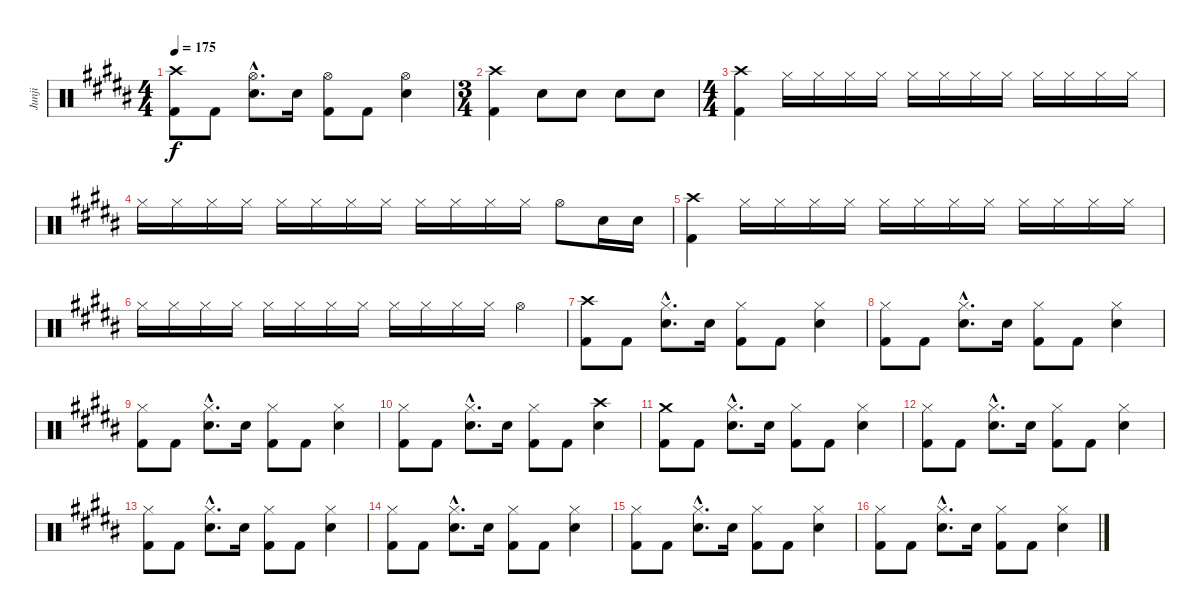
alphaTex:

\track ("Junji" "Junji") {instrument percussion}
\staff {score}
\articulation defaults
\ts (4 4)
\tempo 175
\clef neutral
\ks b
("Crash high (hit)" "Kick (hit) 2").8{dy f} "Kick (hit) 2".8 ("Hi-Hat (open)"{hac} "Snare (hit) 2"{hac}).8{d} "Snare (hit) 2".16 ("Hi-Hat (open)" "Kick (hit) 2").8 "Kick (hit) 2".8 ("Hi-Hat (open)" "Snare (hit) 2").4 |
\ts (3 4)
("Crash high (hit)" "Kick (hit) 2").4 "Snare (hit) 2".8 "Snare (hit) 2".8 "Snare (hit) 2".8 "Snare (hit) 2".8 |
\ts (4 4)
("Crash high (hit)" "Kick (hit) 2").4 "Hi-Hat (closed)".16 "Hi-Hat (closed)".16 "Hi-Hat (closed)".16 "Hi-Hat (closed)".16 "Hi-Hat (closed)".16 "Hi-Hat (closed)".16 "Hi-Hat (closed)".16 "Hi-Hat (closed)".16 "Hi-Hat (closed)".16 "Hi-Hat (closed)".16 "Hi-Hat (closed)".16 "Hi-Hat (closed)".16 |
"Hi-Hat (closed)".16 "Hi-Hat (closed)".16 "Hi-Hat (closed)".16 "Hi-Hat (closed)".16 "Hi-Hat (closed)".16 "Hi-Hat (closed)".16 "Hi-Hat (closed)".16 "Hi-Hat (closed)".16 "Hi-Hat (closed)".16 "Hi-Hat (closed)".16 "Hi-Hat (closed)".16 "Hi-Hat (closed)".16 "Hi-Hat (open)".8 "Snare (hit) 2".16 "Snare (hit) 2".16 |
("Crash high (hit)" "Kick (hit) 2").4 "Hi-Hat (closed)".16 "Hi-Hat (closed)".16 "Hi-Hat (closed)".16 "Hi-Hat (closed)".16 "Hi-Hat (closed)".16 "Hi-Hat (closed)".16 "Hi-Hat (closed)".16 "Hi-Hat (closed)".16 "Hi-Hat (closed)".16 "Hi-Hat (closed)".16 "Hi-Hat (closed)".16 "Hi-Hat (closed)".16 |
"Hi-Hat (closed)".16 "Hi-Hat (closed)".16 "Hi-Hat (closed)".16 "Hi-Hat (closed)".16 "Hi-Hat (closed)".16 "Hi-Hat (closed)".16 "Hi-Hat (closed)".16 "Hi-Hat (closed)".16 "Hi-Hat (closed)".16 "Hi-Hat (closed)".16 "Hi-Hat (closed)".16 "Hi-Hat (closed)".16 "Hi-Hat (open)".4 |
("Crash high (hit)" "Kick (hit) 2").8 "Kick (hit) 2".8 ("Hi-Hat (closed)"{hac} "Snare (hit) 2"{hac}).8{d} "Snare (hit) 2".16 ("Hi-Hat (closed)" "Kick (hit) 2").8 "Kick (hit) 2".8 ("Hi-Hat (closed)" "Snare (hit) 2").4 |
("Hi-Hat (closed)" "Kick (hit) 2").8 "Kick (hit) 2".8 ("Hi-Hat (closed)"{hac} "Snare (hit) 2"{hac}).8{d} "Snare (hit) 2".16 ("Hi-Hat (closed)" "Kick (hit) 2").8 "Kick (hit) 2".8 ("Hi-Hat (closed)" "Snare (hit) 2").4 |
("Hi-Hat (closed)" "Kick (hit) 2").8 "Kick (hit) 2".8 ("Hi-Hat (closed)"{hac} "Snare (hit) 2"{hac}).8{d} "Snare (hit) 2".16 ("Hi-Hat (closed)" "Kick (hit) 2").8 "Kick (hit) 2".8 ("Hi-Hat (closed)" "Snare (hit) 2").4 |
("Hi-Hat (closed)" "Kick (hit) 2").8 "Kick (hit) 2".8 ("Hi-Hat (closed)"{hac} "Snare (hit) 2"{hac}).8{d} "Snare (hit) 2".16 ("Hi-Hat (closed)" "Kick (hit) 2").8 "Kick (hit) 2".8 ("Crash high (hit)" "Snare (hit) 2").4 |
("Crash medium (hit)" "Kick (hit) 2").8 "Kick (hit) 2".8 ("Hi-Hat (closed)"{hac} "Snare (hit) 2"{hac}).8{d} "Snare (hit) 2".16 ("Hi-Hat (closed)" "Kick (hit) 2").8 "Kick (hit) 2".8 ("Hi-Hat (closed)" "Snare (hit) 2").4 |
("Hi-Hat (closed)" "Kick (hit) 2").8 "Kick (hit) 2".8 ("Hi-Hat (closed)"{hac} "Snare (hit) 2"{hac}).8{d} "Snare (hit) 2".16 ("Hi-Hat (closed)" "Kick (hit) 2").8 "Kick (hit) 2".8 ("Hi-Hat (closed)" "Snare (hit) 2").4 |
("Hi-Hat (closed)" "Kick (hit) 2").8 "Kick (hit) 2".8 ("Hi-Hat (closed)"{hac} "Snare (hit) 2"{hac}).8{d} "Snare (hit) 2".16 ("Hi-Hat (closed)" "Kick (hit) 2").8 "Kick (hit) 2".8 ("Hi-Hat (closed)" "Snare (hit) 2").4 |
("Hi-Hat (closed)" "Kick (hit) 2").8 "Kick (hit) 2".8 ("Hi-Hat (closed)"{hac} "Snare (hit) 2"{hac}).8{d} "Snare (hit) 2".16 ("Hi-Hat (closed)" "Kick (hit) 2").8 "Kick (hit) 2".8 ("Hi-Hat (closed)" "Snare (hit) 2").4 |
("Hi-Hat (closed)" "Kick (hit) 2").8 "Kick (hit) 2".8 ("Hi-Hat (closed)"{hac} "Snare (hit) 2"{hac}).8{d} "Snare (hit) 2".16 ("Hi-Hat (closed)" "Kick (hit) 2").8 "Kick (hit) 2".8 ("Hi-Hat (closed)" "Snare (hit) 2").4 |
("Hi-Hat (closed)" "Kick (hit) 2").8 "Kick (hit) 2".8 ("Hi-Hat (closed)"{hac} "Snare (hit) 2"{hac}).8{d} "Snare (hit) 2".16 ("Hi-Hat (closed)" "Kick (hit) 2").8 "Kick (hit) 2".8 ("Hi-Hat (closed)" "Snare (hit) 2").4
